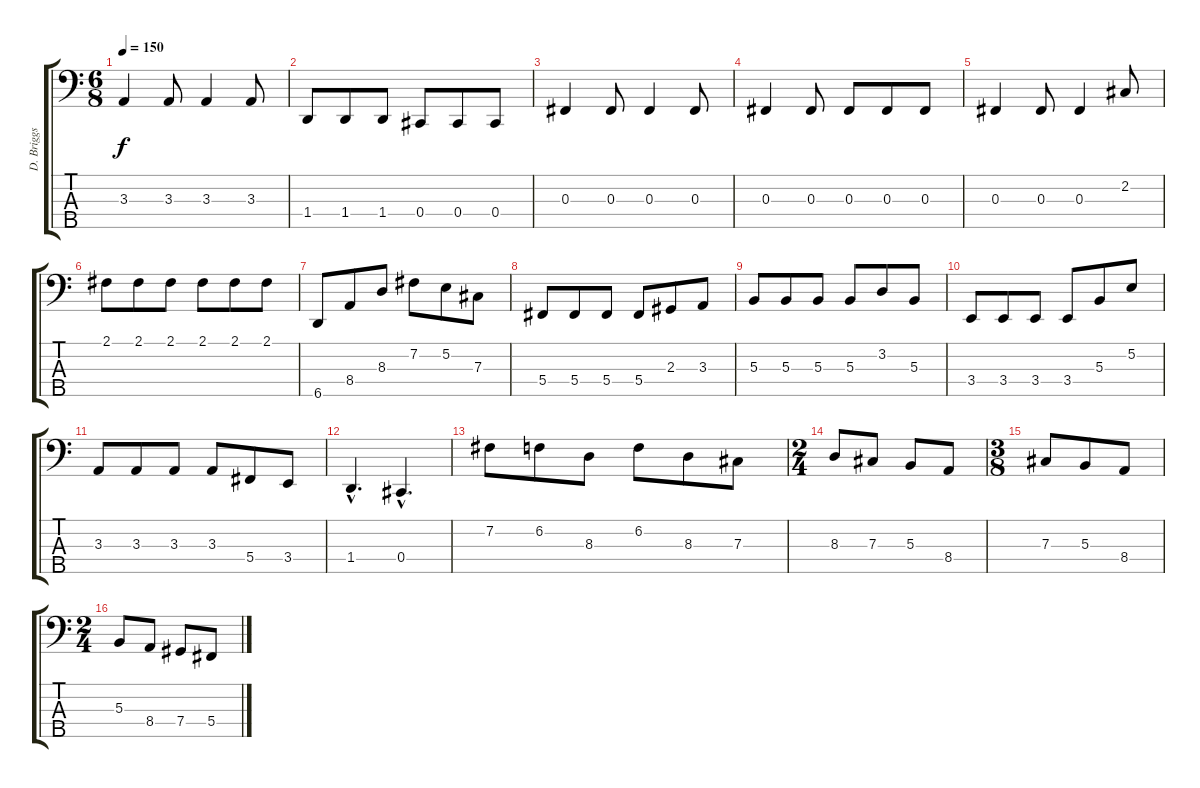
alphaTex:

\track ("D. Briggs Bass" "D. Briggs ") {instrument electricbassfinger}
\staff {score tabs}
\tuning (E2 B1 Gb1 Db1 Ab0) {hide}
\ts (6 8)
\tempo 150
\clef f4
\ks c
3.3.4{dy f} 3.3.8 3.3.4 3.3.8 |
1.4.8 1.4.8 1.4.8 0.4.8 0.4.8 0.4.8 |
0.3.4 0.3.8 0.3.4 0.3.8 |
0.3.4 0.3.8 0.3.8 0.3.8 0.3.8 |
0.3.4 0.3.8 0.3.4 2.2.8 |
2.1.8 2.1.8 2.1.8 2.1.8 2.1.8 2.1.8 |
6.5.8 8.4.8 8.3.8 7.2.8 5.2.8 7.3.8 |
5.4.8 5.4.8 5.4.8 5.4.8 2.3.8 3.3.8 |
5.3.8 5.3.8 5.3.8 5.3.8 3.2.8 5.3.8 |
3.4.8 3.4.8 3.4.8 3.4.8 5.3.8 5.2.8 |
3.3.8 3.3.8 3.3.8 3.3.8 5.4.8 3.4.8 |
1.4{hac}.4{d} 0.4{hac}.4{d} |
7.2.8 6.2.8 8.3.8 6.2.8 8.3.8 7.3.8 |
\ts (2 4)
8.3.8 7.3.8 5.3.8 8.4.8 |
\ts (3 8)
7.3.8 5.3.8 8.4.8 |
\ts (2 4)
5.3.8 8.4.8 7.4.8 5.4.8
